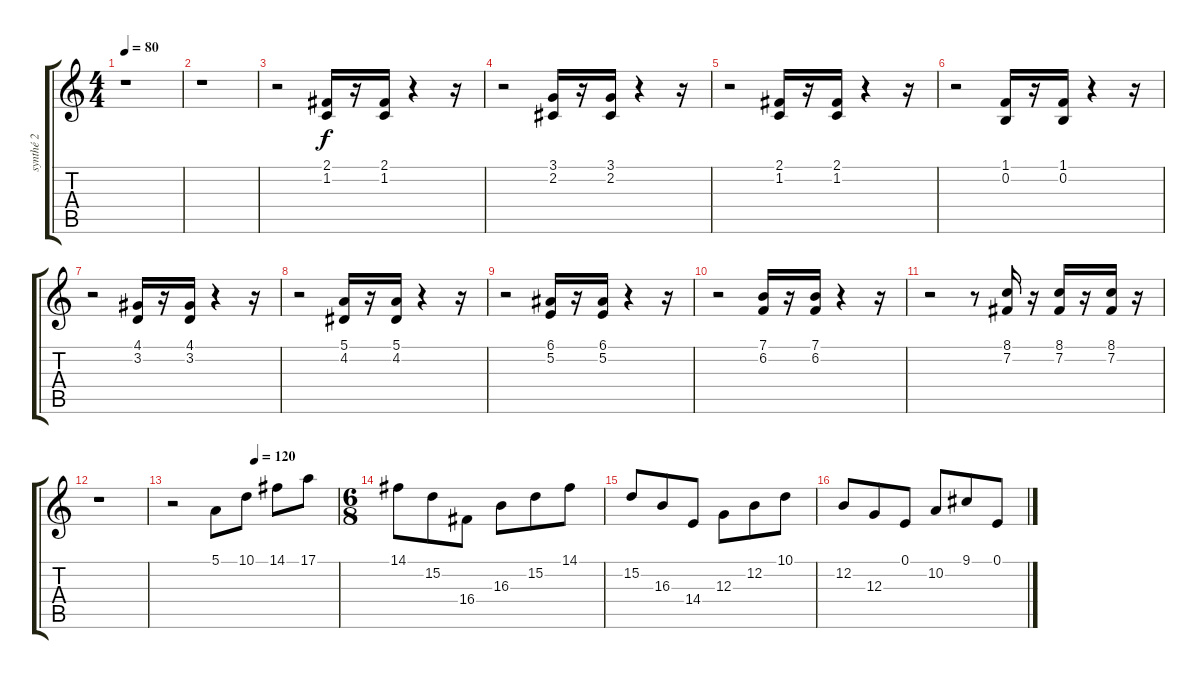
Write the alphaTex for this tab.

\track ("synthé 2" "synthé 2") {instrument pad7halo}
\staff {score tabs}
\tuning (E4 B3 G3 D3 A2 E2) {hide}
\ts (4 4)
\tempo 80
\clef g2
\ks c
r.1{dy f instrument pad7halo} |
r.1 |
r.2 (2.1 1.2).16 r.16 (2.1 1.2).16 r.4 r.16 |
r.2 (3.1 2.2).16 r.16 (3.1 2.2).16 r.4 r.16 |
r.2 (2.1 1.2).16 r.16 (2.1 1.2).16 r.4 r.16 |
r.2 (1.1 0.2).16 r.16 (1.1 0.2).16 r.4 r.16 |
r.2 (4.1 3.2).16 r.16 (4.1 3.2).16 r.4 r.16 |
r.2 (5.1 4.2).16 r.16 (5.1 4.2).16 r.4 r.16 |
r.2 (6.1 5.2).16 r.16 (6.1 5.2).16 r.4 r.16 |
r.2 (7.1 6.2).16 r.16 (7.1 6.2).16 r.4 r.16 |
r.2 r.8 (8.1 7.2).16 r.16 (8.1 7.2).16 r.16 (8.1 7.2).16 r.16 |
r.1 |
\tempo (120 0.5)
r.2 5.1.8{instrument orchestralharp} 10.1.8 14.1.8 17.1.8 |
\ts (6 8)
14.1.8 15.2.8 16.4.8 16.3.8 15.2.8 14.1.8 |
15.2.8 16.3.8 14.4.8 12.3.8 12.2.8 10.1.8 |
12.2.8 12.3.8 0.1.8 10.2.8 9.1.8 0.1.8
